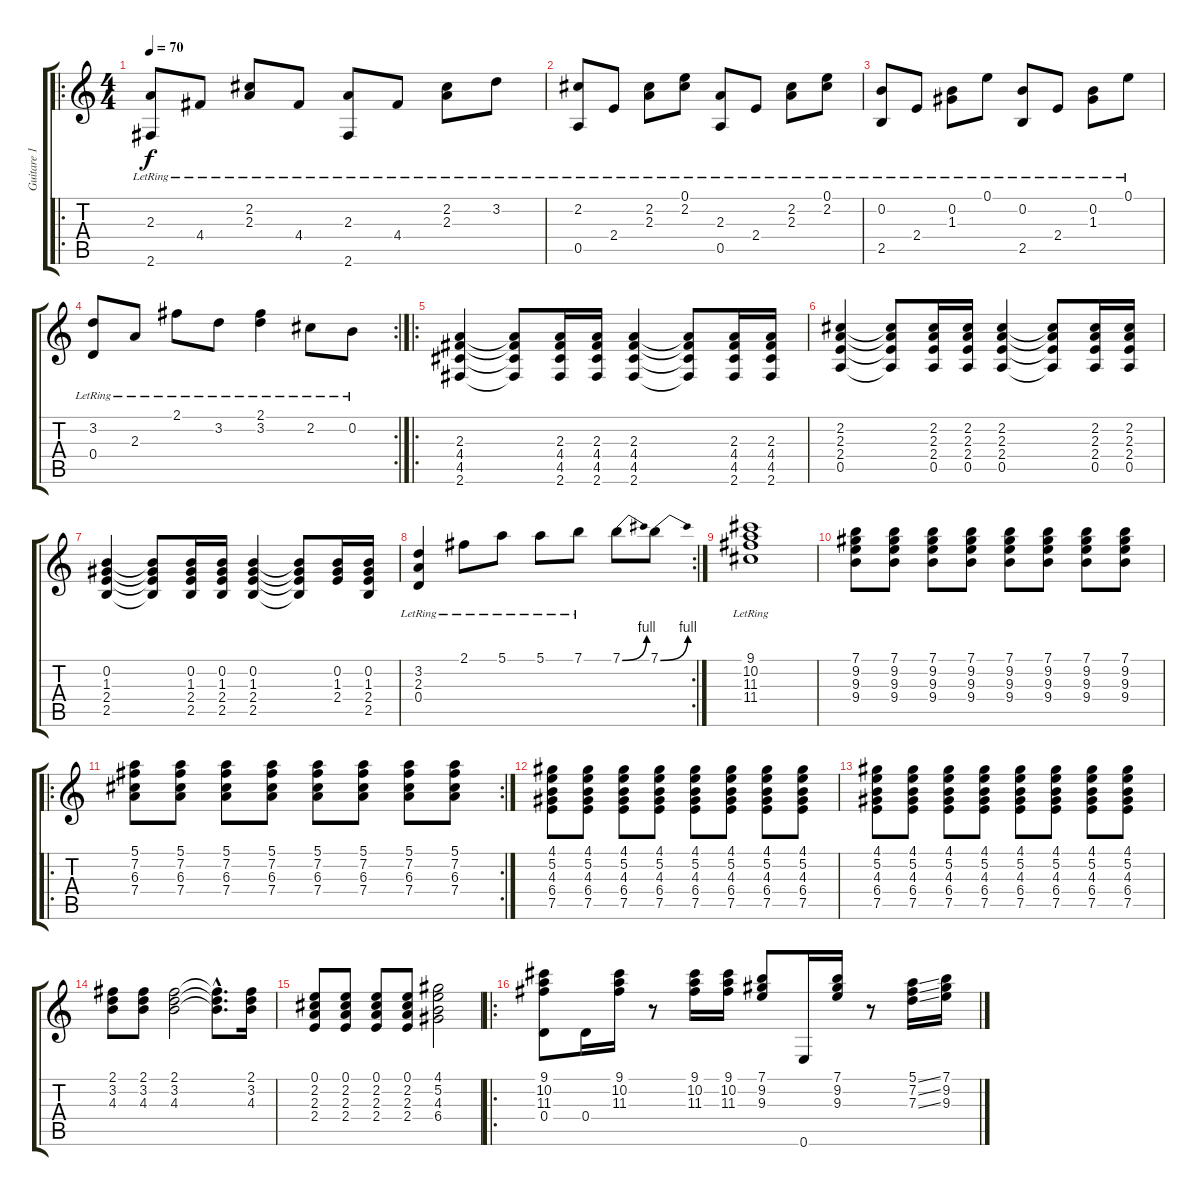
\track ("Guitare 1" "Guitare 1") {instrument acousticguitarsteel}
\staff {score tabs}
\tuning (E4 B3 G3 D3 A2 E2) {hide}
\ro
\ts (4 4)
\tempo 70
\clef g2
\ks c
(2.3{lr} 2.6{lr}).8{dy f instrument acousticguitarsteel} 4.4{lr}.8 (2.2{lr} 2.3{lr}).8 4.4{lr}.8 (2.3{lr} 2.6{lr}).8 4.4{lr}.8 (2.2{lr} 2.3{lr}).8 3.2{lr}.8 |
(2.2{lr} 0.5{lr}).8 2.4{lr}.8 (2.2{lr} 2.3{lr}).8 (0.1{lr} 2.2{lr}).8 (2.3{lr} 0.5{lr}).8 2.4{lr}.8 (2.2{lr} 2.3{lr}).8 (0.1{lr} 2.2{lr}).8 |
(0.2{lr} 2.5{lr}).8 2.4{lr}.8 (0.2{lr} 1.3{lr}).8 0.1{lr}.8 (0.2{lr} 2.5{lr}).8 2.4{lr}.8 (0.2{lr} 1.3{lr}).8 0.1{lr}.8 |
\rc 2
(3.2{lr} 0.4{lr}).8 2.3{lr}.8 2.1{lr}.8 3.2{lr}.8 (2.1{lr} 3.2{lr}).4 2.2{lr}.8 0.2{lr}.8 |
\ro
(2.3 4.4 4.5 2.6).4 (2.3{t} 4.4{t} 4.5{t} 2.6{t}).8 (2.3 4.4 4.5 2.6).16 (2.3 4.4 4.5 2.6).16 (2.3 4.4 4.5 2.6).4 (2.3{t} 4.4{t} 4.5{t} 2.6{t}).8 (2.3 4.4 4.5 2.6).16 (2.3 4.4 4.5 2.6).16 |
(2.2 2.3 2.4 0.5).4 (2.2{t} 2.3{t} 2.4{t} 0.5{t}).8 (2.2 2.3 2.4 0.5).16 (2.2 2.3 2.4 0.5).16 (2.2 2.3 2.4 0.5).4 (2.2{t} 2.3{t} 2.4{t} 0.5{t}).8 (2.2 2.3 2.4 0.5).16 (2.2 2.3 2.4 0.5).16 |
(0.2 1.3 2.4 2.5).4 (0.2{t} 1.3{t} 2.4{t} 2.5{t}).8 (0.2 1.3 2.4 2.5).16 (0.2 1.3 2.4 2.5).16 (0.2 1.3 2.4 2.5).4 (0.2{t} 1.3{t} 2.4{t} 2.5{t}).8 (0.2 1.3 2.4).16 (0.2 1.3 2.4 2.5).16 |
\rc 2
(3.2{lr} 2.3{lr} 0.4{lr}).4 2.1{lr}.8 5.1{lr}.8 5.1{lr}.8 7.1{lr}.8 7.1{be (bend 0 0 60 4)}.8 7.1{be (bend 0 0 60 4)}.8 |
(9.1{lr} 10.2 11.3{lr} 11.4{lr}).1 |
(7.1 9.2 9.3 9.4).8 (7.1 9.2 9.3 9.4).8 (7.1 9.2 9.3 9.4).8 (7.1 9.2 9.3 9.4).8 (7.1 9.2 9.3 9.4).8 (7.1 9.2 9.3 9.4).8 (7.1 9.2 9.3 9.4).8 (7.1 9.2 9.3 9.4).8 |
\ro
\rc 2
(5.1 7.2 6.3 7.4).8 (5.1 7.2 6.3 7.4).8 (5.1 7.2 6.3 7.4).8 (5.1 7.2 6.3 7.4).8 (5.1 7.2 6.3 7.4).8 (5.1 7.2 6.3 7.4).8 (5.1 7.2 6.3 7.4).8 (5.1 7.2 6.3 7.4).8 |
(4.1 5.2 4.3 6.4 7.5).8 (4.1 5.2 4.3 6.4 7.5).8 (4.1 5.2 4.3 6.4 7.5).8 (4.1 5.2 4.3 6.4 7.5).8 (4.1 5.2 4.3 6.4 7.5).8 (4.1 5.2 4.3 6.4 7.5).8 (4.1 5.2 4.3 6.4 7.5).8 (4.1 5.2 4.3 6.4 7.5).8 |
(4.1 5.2 4.3 6.4 7.5).8 (4.1 5.2 4.3 6.4 7.5).8 (4.1 5.2 4.3 6.4 7.5).8 (4.1 5.2 4.3 6.4 7.5).8 (4.1 5.2 4.3 6.4 7.5).8 (4.1 5.2 4.3 6.4 7.5).8 (4.1 5.2 4.3 6.4 7.5).8 (4.1 5.2 4.3 6.4 7.5).8 |
(2.1 3.2 4.3).8 (2.1 3.2 4.3).8 (2.1 3.2 4.3).2 (2.1{hac t} 3.2{hac t} 4.3{hac t}).8{d} (2.1 3.2 4.3).16 |
(0.1 2.2 2.3 2.4).8 (0.1 2.2 2.3 2.4).8 (0.1 2.2 2.3 2.4).8 (0.1 2.2 2.3 2.4).8 (4.1 5.2 4.3 6.4).2 |
\ro
(9.1 10.2 11.3 0.4).8 0.4.16 (9.1 10.2 11.3).16 r.8 (9.1 10.2 11.3).16 (9.1 10.2 11.3).16 (7.1 9.2 9.3).8 0.6.16 (7.1 9.2 9.3).16 r.8 (5.1{ss} 7.2{ss} 7.3{ss}).16 (7.1 9.2 9.3).16
